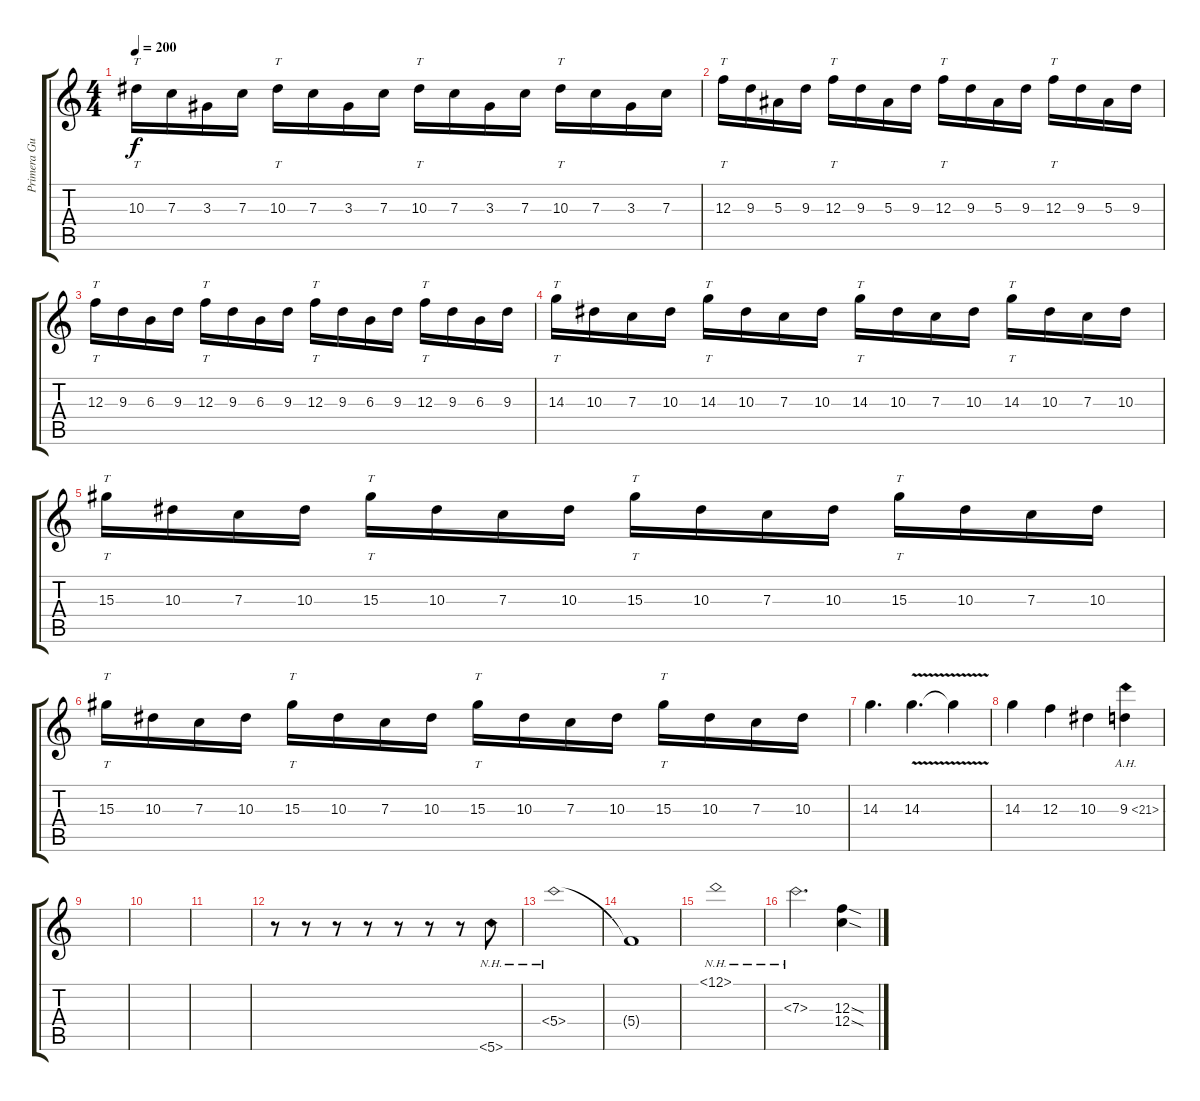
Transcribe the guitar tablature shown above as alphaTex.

\track ("Primera Guitarra" "Primera Gu") {instrument distortionguitar}
\staff {score tabs}
\tuning (D4 A3 F3 C3 G2 C2) {hide}
\ts (4 4)
\tempo 200
\clef g2
\ks c
10.3.16{tt dy f volume 16 instrument distortionguitar} 7.3.16 3.3.16 7.3.16 10.3.16{tt} 7.3.16 3.3.16 7.3.16 10.3.16{tt} 7.3.16 3.3.16 7.3.16 10.3.16{tt} 7.3.16 3.3.16 7.3.16 |
12.3.16{tt} 9.3.16 5.3.16 9.3.16 12.3.16{tt} 9.3.16 5.3.16 9.3.16 12.3.16{tt} 9.3.16 5.3.16 9.3.16 12.3.16{tt} 9.3.16 5.3.16 9.3.16 |
12.3.16{tt} 9.3.16 6.3.16 9.3.16 12.3.16{tt} 9.3.16 6.3.16 9.3.16 12.3.16{tt} 9.3.16 6.3.16 9.3.16 12.3.16{tt} 9.3.16 6.3.16 9.3.16 |
14.3.16{tt} 10.3.16 7.3.16 10.3.16 14.3.16{tt} 10.3.16 7.3.16 10.3.16 14.3.16{tt} 10.3.16 7.3.16 10.3.16 14.3.16{tt} 10.3.16 7.3.16 10.3.16 |
15.3.16{tt} 10.3.16 7.3.16 10.3.16 15.3.16{tt} 10.3.16 7.3.16 10.3.16 15.3.16{tt} 10.3.16 7.3.16 10.3.16 15.3.16{tt} 10.3.16 7.3.16 10.3.16 |
15.3.16{tt} 10.3.16 7.3.16 10.3.16 15.3.16{tt} 10.3.16 7.3.16 10.3.16 15.3.16{tt} 10.3.16 7.3.16 10.3.16 15.3.16{tt} 10.3.16 7.3.16 10.3.16 |
14.3.4{d volume 16 instrument distortionguitar} 14.3{v}.4{d} 14.3{t}.4 |
14.3.4 12.3.4 10.3.4 9.3{ah 12}.4 |
|
|
|
r.8 r.8 r.8 r.8 r.8 r.8 r.8 5.6{nh}.8 |
5.4{nh}.1 |
5.4{t}.1 |
12.1{nh}.1 |
7.3{nh}.2{d} (12.3{sod} 12.4{sod}).4
